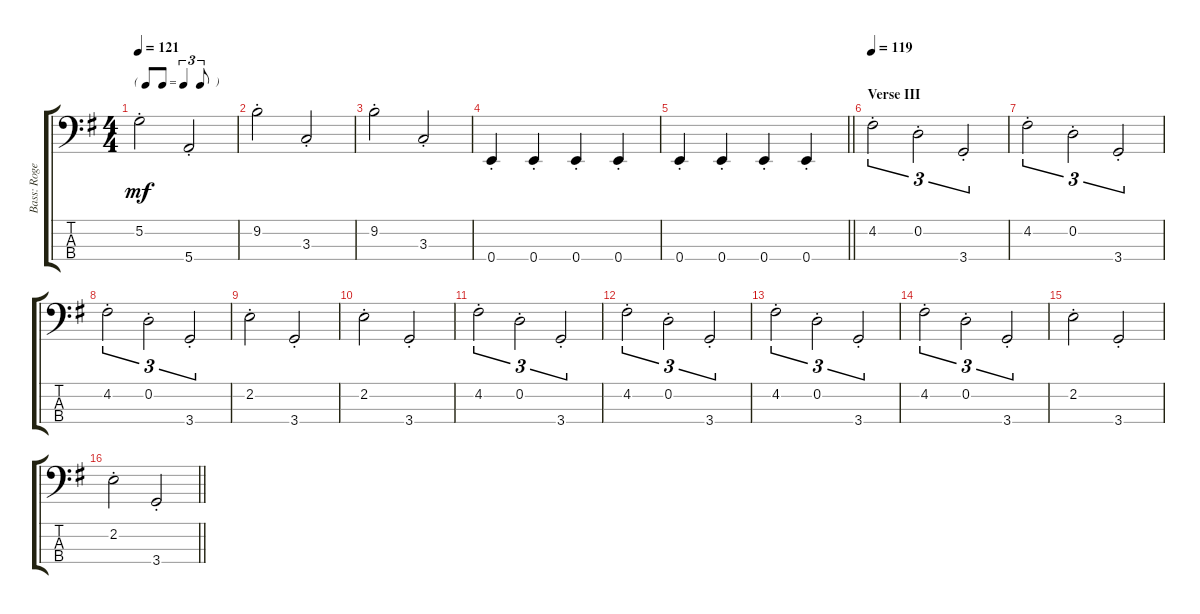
\track ("Bass: Roger" "Bass: Roge") {instrument electricbassfinger}
\staff {score tabs}
\tuning (G2 D2 A1 E1) {hide}
\ts (4 4)
\tf triplet8th
\tempo 121
\clef f4
\ks g
5.2{st}.2{dy mf} 5.4{st}.2 |
9.2{st}.2 3.3{st}.2 |
9.2{st}.2 3.3{st}.2 |
0.4{st}.4 0.4{st}.4 0.4{st}.4 0.4{st}.4 |
\barLineRight lightlight
0.4{st}.4 0.4{st}.4 0.4{st}.4 0.4{st}.4 |
\section ("" "Verse III")
\tempo 119
4.2{st}.2{tu (3 2)} 0.2{st}.2{tu (3 2)} 3.4{st}.2{tu (3 2)} |
4.2{st}.2{tu (3 2)} 0.2{st}.2{tu (3 2)} 3.4{st}.2{tu (3 2)} |
4.2{st}.2{tu (3 2)} 0.2{st}.2{tu (3 2)} 3.4{st}.2{tu (3 2)} |
2.2{st}.2 3.4{st}.2 |
2.2{st}.2 3.4{st}.2 |
4.2{st}.2{tu (3 2)} 0.2{st}.2{tu (3 2)} 3.4{st}.2{tu (3 2)} |
4.2{st}.2{tu (3 2)} 0.2{st}.2{tu (3 2)} 3.4{st}.2{tu (3 2)} |
4.2{st}.2{tu (3 2)} 0.2{st}.2{tu (3 2)} 3.4{st}.2{tu (3 2)} |
4.2{st}.2{tu (3 2)} 0.2{st}.2{tu (3 2)} 3.4{st}.2{tu (3 2)} |
2.2{st}.2 3.4{st}.2 |
\barLineRight lightlight
2.2{st}.2 3.4{st}.2
